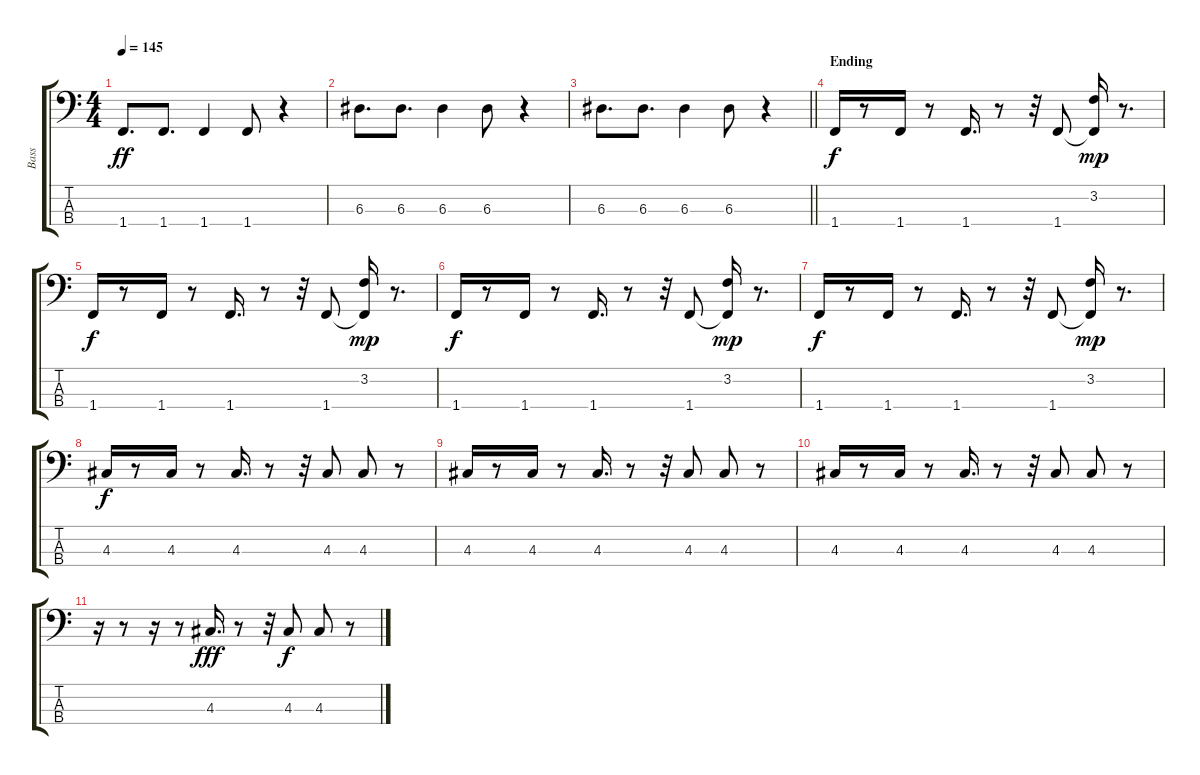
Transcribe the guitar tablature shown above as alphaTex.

\track ("Bass" "Bass") {instrument electricbassfinger}
\staff {score tabs}
\tuning (G2 D2 A1 E1) {hide}
\ts (4 4)
\tempo 145
\clef f4
\ks c
1.4.8{d dy ff} 1.4.8{d} 1.4.4 1.4.8 r.4 |
6.3.8{d} 6.3.8{d} 6.3.4 6.3.8 r.4 |
\barLineRight lightlight
6.3.8{d} 6.3.8{d} 6.3.4 6.3.8 r.4 |
\section ("" "Ending")
1.4.16{dy f} r.8 1.4.16 r.8 1.4.16{d} r.8 r.32 1.4.8 (3.2 1.4{t}).16{dy mp} r.8{d} |
1.4.16{dy f} r.8 1.4.16 r.8 1.4.16{d} r.8 r.32 1.4.8 (3.2 1.4{t}).16{dy mp} r.8{d} |
1.4.16{dy f} r.8 1.4.16 r.8 1.4.16{d} r.8 r.32 1.4.8 (3.2 1.4{t}).16{dy mp} r.8{d} |
1.4.16{dy f} r.8 1.4.16 r.8 1.4.16{d} r.8 r.32 1.4.8 (3.2 1.4{t}).16{dy mp} r.8{d} |
4.3.16{dy f} r.8 4.3.16 r.8 4.3.16{d} r.8 r.32 4.3.8 4.3.8 r.8 |
4.3.16 r.8 4.3.16 r.8 4.3.16{d} r.8 r.32 4.3.8 4.3.8 r.8 |
4.3.16 r.8 4.3.16 r.8 4.3.16{d} r.8 r.32 4.3.8 4.3.8 r.8 |
r.16 r.8 r.16 r.8 4.3.16{d dy fff} r.8 r.32 4.3.8{dy f} 4.3.8 r.8
